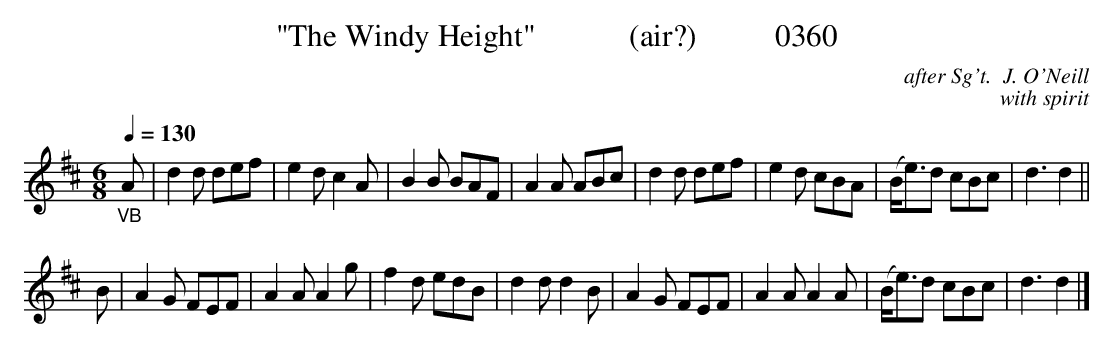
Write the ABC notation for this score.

X:1
T:"The Windy Height"            (air?)          0360
C:after Sg't.  J. O'Neill
C:with spirit
Q:1/4=130
M:6/8
L:1/8
K:D
"_VB"A|d2d def|e2d c2A|B2B BAF|A2A ABc|d2d def|e2d cBA|(B/2e3/2)d cBc|d3d2||
B|A2G FEF|A2A A2g|f2d edB|d2d d2B|A2G FEF|A2A A2A|(B/2e3/2)d cBc|d3d2|]
